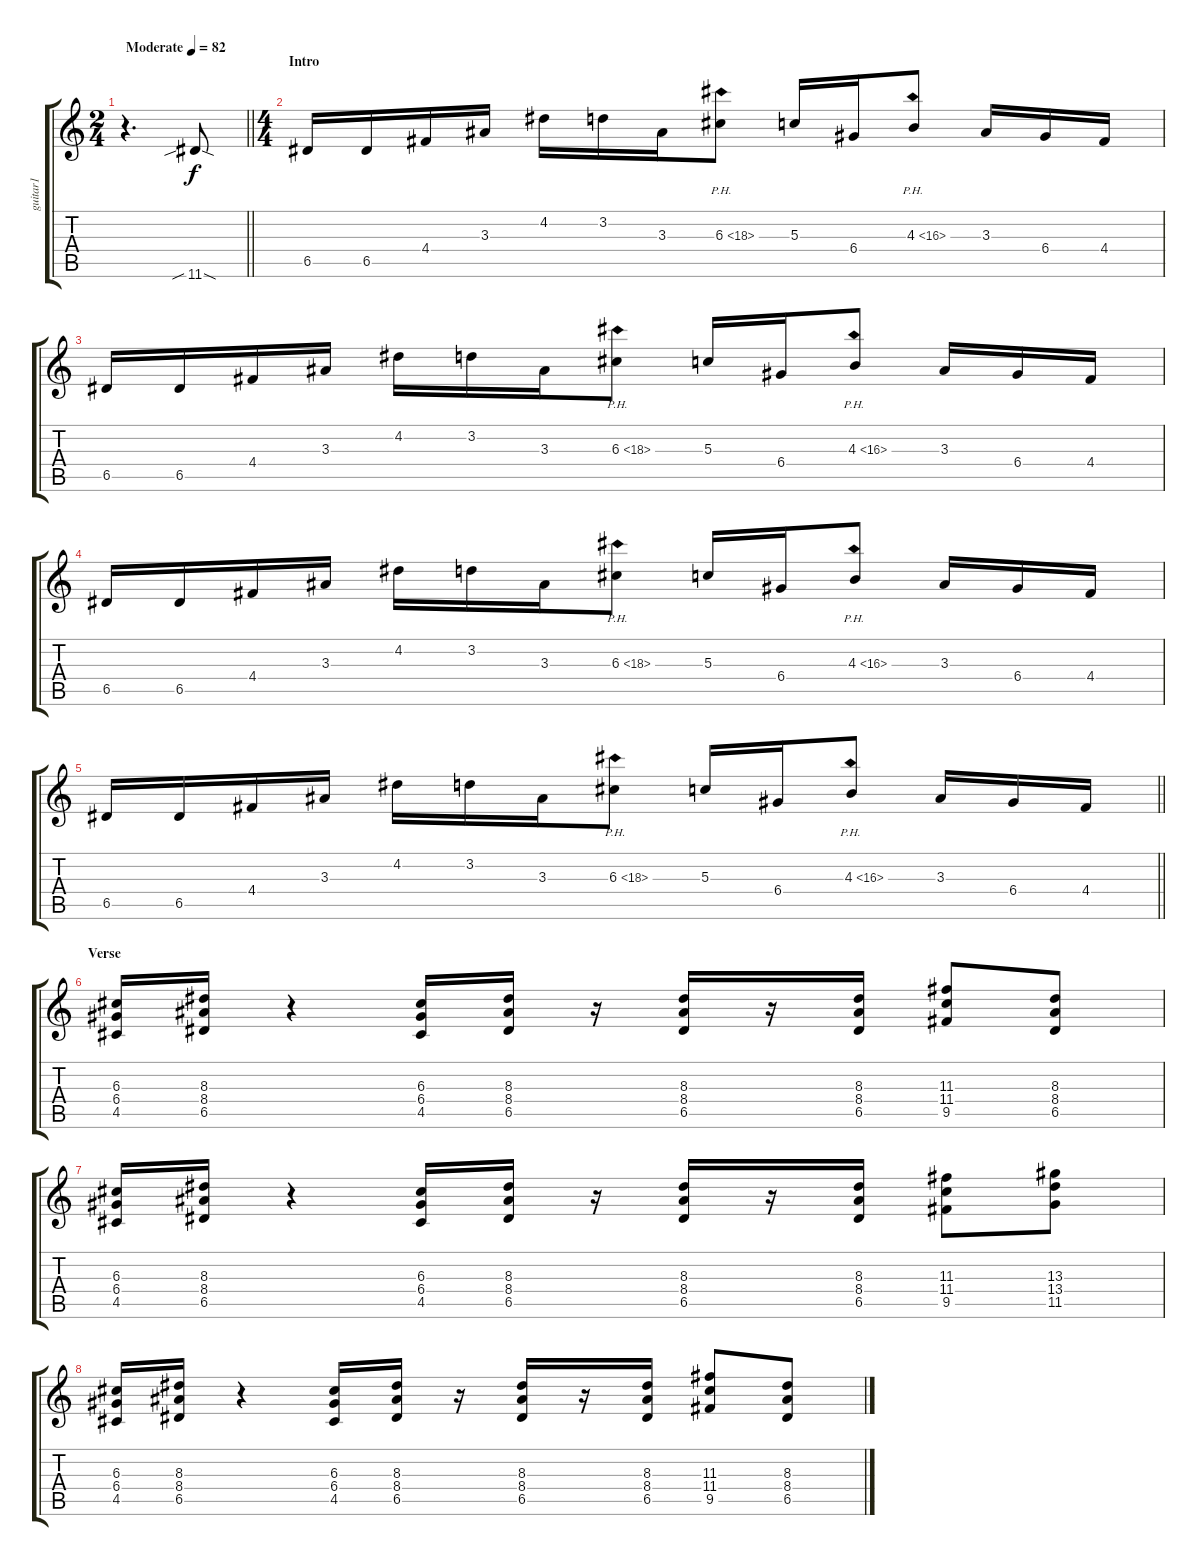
\track ("guitar1" "guitar1") {instrument overdrivenguitar}
\staff {score tabs}
\tuning (E4 B3 G3 D3 A2 E2) {hide}
\ts (2 4)
\tempo (82 "Moderate")
\clef g2
\barLineRight lightlight
\ks c
r.4{d dy f instrument overdrivenguitar} 11.6{sib sod}.8 |
\ts (4 4)
\section ("" "Intro")
6.5.16 6.5.16 4.4.16 3.3.16 4.2.16 3.2.16 3.3.16 6.3{ph 12}.8 5.3.16 6.4.16 4.3{ph 12}.8 3.3.16 6.4.16 4.4.16 |
6.5.16 6.5.16 4.4.16 3.3.16 4.2.16 3.2.16 3.3.16 6.3{ph 12}.8 5.3.16 6.4.16 4.3{ph 12}.8 3.3.16 6.4.16 4.4.16 |
6.5.16 6.5.16 4.4.16 3.3.16 4.2.16 3.2.16 3.3.16 6.3{ph 12}.8 5.3.16 6.4.16 4.3{ph 12}.8 3.3.16 6.4.16 4.4.16 |
\barLineRight lightlight
6.5.16 6.5.16 4.4.16 3.3.16 4.2.16 3.2.16 3.3.16 6.3{ph 12}.8 5.3.16 6.4.16 4.3{ph 12}.8 3.3.16 6.4.16 4.4.16 |
\section ("" "Verse")
(6.3 6.4 4.5).16 (8.3 8.4 6.5).16 r.4 (6.3 6.4 4.5).16 (8.3 8.4 6.5).16 r.16 (8.3 8.4 6.5).16 r.16 (8.3 8.4 6.5).16 (11.3 11.4 9.5).8 (8.3 8.4 6.5).8 |
(6.3 6.4 4.5).16 (8.3 8.4 6.5).16 r.4 (6.3 6.4 4.5).16 (8.3 8.4 6.5).16 r.16 (8.3 8.4 6.5).16 r.16 (8.3 8.4 6.5).16 (11.3 11.4 9.5).8 (13.3 13.4 11.5).8 |
(6.3 6.4 4.5).16 (8.3 8.4 6.5).16 r.4 (6.3 6.4 4.5).16 (8.3 8.4 6.5).16 r.16 (8.3 8.4 6.5).16 r.16 (8.3 8.4 6.5).16 (11.3 11.4 9.5).8 (8.3 8.4 6.5).8
